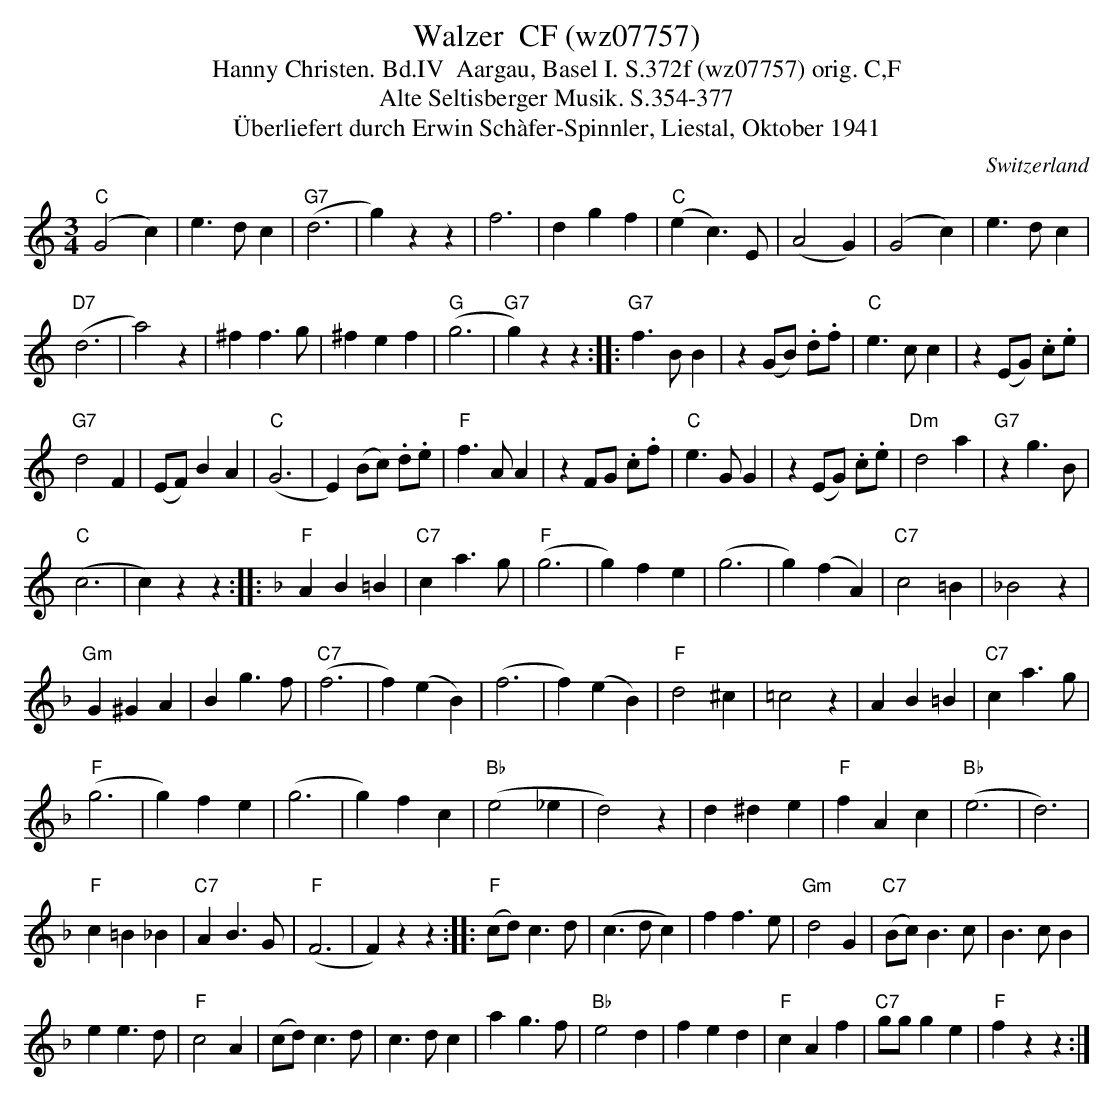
X:1
T:Walzer  CF (wz07757)
T:Hanny Christen. Bd.IV  Aargau, Basel I. S.372f (wz07757) orig. C,F
T: Alte Seltisberger Musik. S.354-377
T:Überliefert durch Erwin Schàfer-Spinnler, Liestal, Oktober 1941
M:3/4
L:1/4
O:Switzerland
K:C major
("C"G2c) | e>dc | ("G7"d3 | g)zz | f3 | dgf | ("C"ec>)E | (A2G) | (G2c) | e>dc |
("D7"d3 | a2)z | ^ff>g | ^fef | ("G"g3 | "G7"g)zz :: "G7"f>BB | z(G/B/) .d/.f/ | "C"e>cc | z (E/G/) .c/.e/ |
"G7"d2F | (E/F/)BA | ("C"G3 | E) (B/c/) .d/.e/ | "F"f>AA | zF/G/ .c/.f/  |  "C"e>GG | z(E/G/) .c/.e/ | "Dm"d2a | "G7"zg>B |
("C"c3 | c)zz :: [K:F] "F"AB=B | "C7"ca>g | ("F"g3 | g)fe | (g3 | g)(fA) | "C7"c2=B | _B2z |
"Gm"G^GA | Bg>f | ("C7"f3 | f)(eB) | (f3 | f)(eB) |  "F"d2^c | =c2z | AB=B | "C7"ca>g |
("F"g3 | g)fe | (g3 | g)fc | ("Bb"e2_e | d2)z | d^de | "F"fAc | ("Bb"e3 | d3) |
"F"c=B_B | "C7"AB>G | ("F"F3 | F)zz :: ("F"c/d/) c>d | (c>dc) | ff>e | "Gm"d2G | ("C7"B/c/)B>c | B>cB |
ee>d | "F"c2A | (c/d/)c>d | c>dc | ag>f | "Bb"e2d | fed | "F"cAf | "C7"g/g/ge | "F"fzz :|
